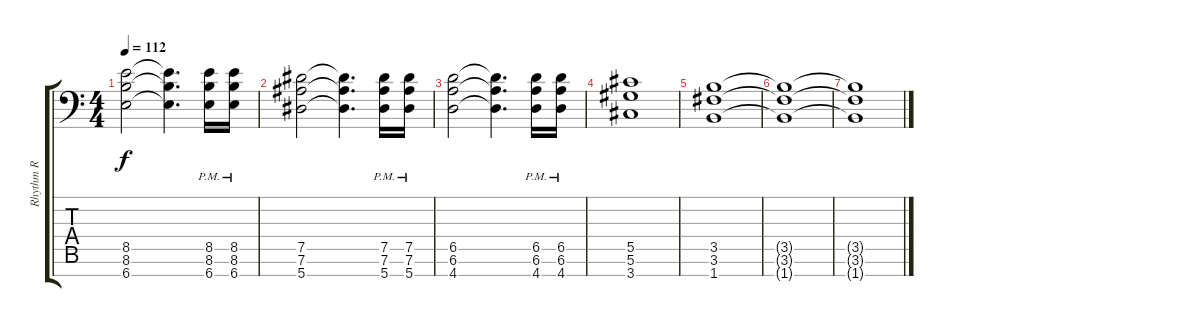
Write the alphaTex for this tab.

\track ("Rhythm R" "Rhythm R") {instrument distortionguitar}
\staff {score tabs}
\tuning (Eb4 Bb3 Gb3 Db3 Ab2 Eb2 Bb1) {hide}
\ts (4 4)
\tempo 112
\clef f4
\ks c
(8.5 8.6 6.7).2{dy f} (8.5{t} 8.6{t} 6.7{t}).4{d} (8.5{pm} 8.6{pm} 6.7{pm}).16 (8.5{pm} 8.6{pm} 6.7{pm}).16 |
(7.5 7.6 5.7).2 (7.5{t} 7.6{t} 5.7{t}).4{d} (7.5{pm} 7.6{pm} 5.7{pm}).16 (7.5{pm} 7.6{pm} 5.7{pm}).16 |
(6.5 6.6 4.7).2 (6.5{t} 6.6{t} 4.7{t}).4{d} (6.5{pm} 6.6{pm} 4.7{pm}).16 (6.5{pm} 6.6{pm} 4.7{pm}).16 |
(5.5 5.6 3.7).1 |
(3.5 3.6 1.7).1 |
(3.5{t} 3.6{t} 1.7{t}).1 |
(3.5{t} 3.6{t} 1.7{t}).1
